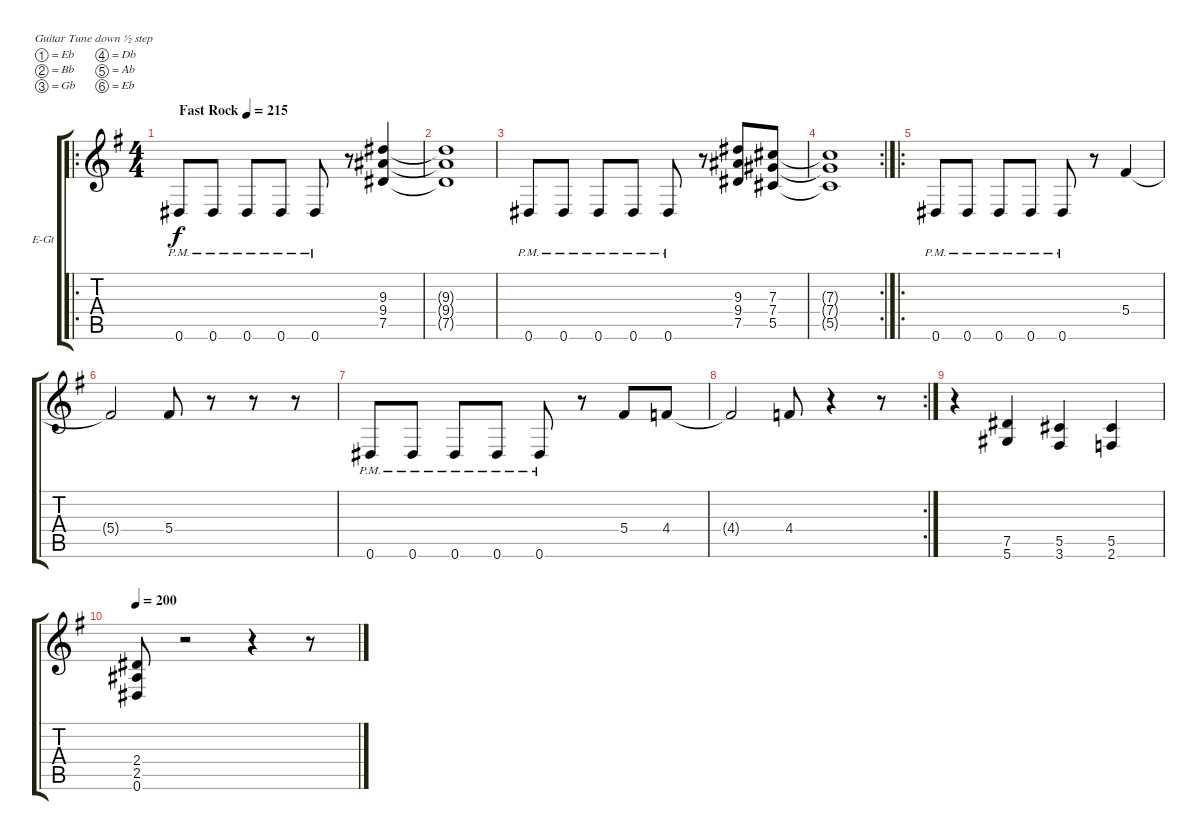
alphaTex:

\bracketExtendMode groupsimilarinstruments
\firstSystemTrackNameOrientation horizontal
\otherSystemsTrackNameOrientation horizontal
\track ("Michael Paget" "E-Gt") {instrument distortionguitar}
\staff {score tabs}
\tuning (Eb4 Bb3 Gb3 Db3 Ab2 Eb2)
\ro
\ts (4 4)
\beaming (8 2 2 2 2)
\tempo (215 "Fast Rock")
\clef g2
\ks g
0.6{pm}.8{dy f instrument distortionguitar} 0.6{pm}.8 0.6{pm}.8 0.6{pm}.8 0.6{pm}.8 r.8 (9.3 9.4 7.5).4 |
(9.3{t} 9.4{t} 7.5{t}).1 |
0.6{pm}.8 0.6{pm}.8 0.6{pm}.8 0.6{pm}.8 0.6{pm}.8 r.8 (9.3 9.4 7.5).8 (7.3 7.4 5.5).8 |
\rc 2
(7.3{t} 7.4{t} 5.5{t}).1 |
\ro
0.6{pm}.8 0.6{pm}.8 0.6{pm}.8 0.6{pm}.8 0.6{pm}.8 r.8 5.4.4 |
5.4{t}.2 5.4.8 r.8 r.8 r.8 |
0.6{pm}.8 0.6{pm}.8 0.6{pm}.8 0.6{pm}.8 0.6{pm}.8 r.8 5.4.8 4.4.8 |
\rc 2
4.4{t}.2 4.4.8 r.4 r.8 |
r.4 (7.5 5.6).4 (5.5 3.6).4 (5.5 2.6).4 |
\tempo 200
(0.6 2.5 2.4).8 r.2 r.4 r.8
